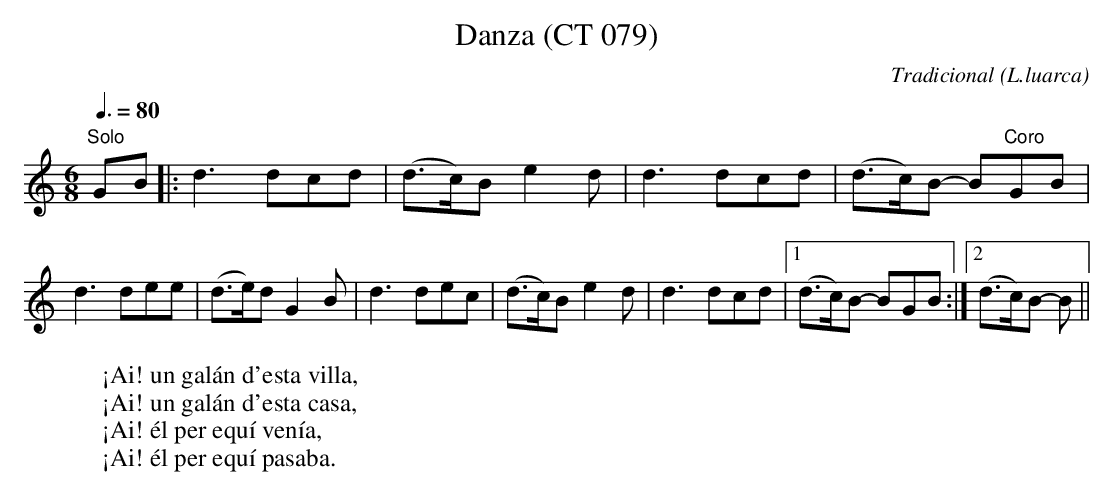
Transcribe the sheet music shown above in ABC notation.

X:1
T:Danza (CT 079)
C:Tradicional
O:L.luarca
M:6/8
L:1/8
Q:3/8=80
W:¡Ai! un galán d'esta villa,
W:¡Ai! un galán d'esta casa,
W:¡Ai! él per equí venía,
W:¡Ai! él per equí pasaba.
K:C
"Solo"GB|:d3 dcd|(d>c)B e2d|d3 dcd|(d>c)B- B"Coro"GB|
d3 dee|(d>e)d G2B|d3 dec|(d>c)B e2d|d3 dcd|[1 (d>c)B- BGB:|[2 (d>c)B- B||
